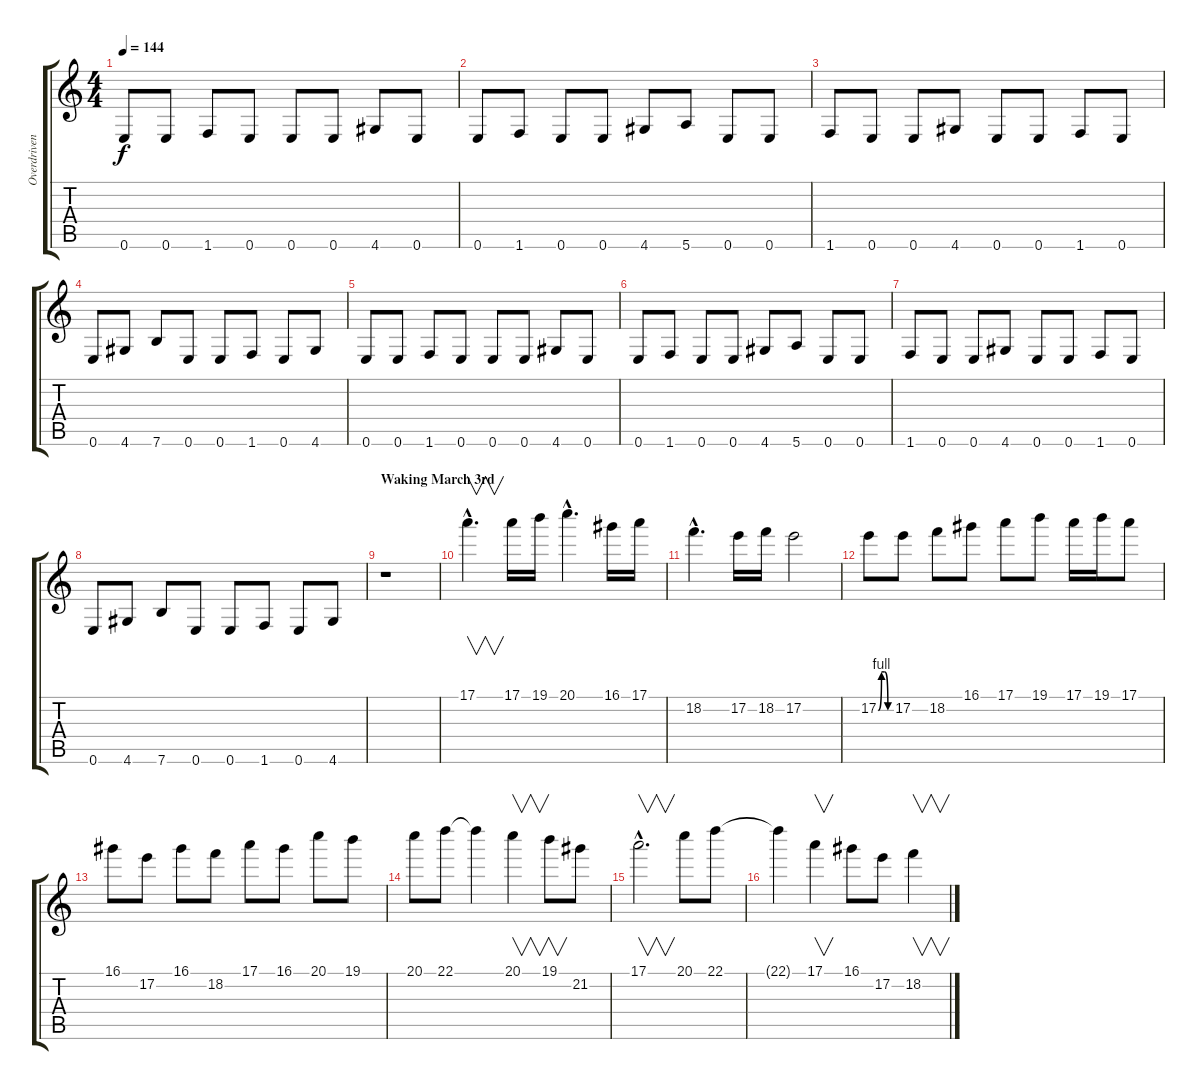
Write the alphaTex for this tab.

\track ("Overdriven Guitar" "Overdriven") {instrument overdrivenguitar}
\staff {score tabs}
\tuning (E4 B3 G3 D3 A2 E2) {hide}
\ts (4 4)
\tempo 144
\clef g2
\ks c
0.6.8{dy f} 0.6.8 1.6.8 0.6.8 0.6.8 0.6.8 4.6.8 0.6.8 |
0.6.8 1.6.8 0.6.8 0.6.8 4.6.8 5.6.8 0.6.8 0.6.8 |
1.6.8 0.6.8 0.6.8 4.6.8 0.6.8 0.6.8 1.6.8 0.6.8 |
0.6.8 4.6.8 7.6.8 0.6.8 0.6.8 1.6.8 0.6.8 4.6.8 |
0.6.8 0.6.8 1.6.8 0.6.8 0.6.8 0.6.8 4.6.8 0.6.8 |
0.6.8 1.6.8 0.6.8 0.6.8 4.6.8 5.6.8 0.6.8 0.6.8 |
1.6.8 0.6.8 0.6.8 4.6.8 0.6.8 0.6.8 1.6.8 0.6.8 |
0.6.8 4.6.8 7.6.8 0.6.8 0.6.8 1.6.8 0.6.8 4.6.8 |
\section ("" "Waking March 3rd")
r.1 |
17.1{hac}.4{v d} 17.1.16 19.1.16 20.1{hac}.4{d} 16.1.16 17.1.16 |
18.2{hac}.4{d} 17.2.16 18.2.16 17.2.2 |
17.2{be (custom 0 0 15 4 30 4 45 0 60 0)}.8 17.2.8 18.2.8 16.1.8 17.1.8 19.1.8 17.1.16 19.1.16 17.1.8 |
16.1.8 17.2.8 16.1.8 18.2.8 17.1.8 16.1.8 20.1.8 19.1.8 |
20.1.8 22.1.8 22.1{t}.4 20.1.4{v} 19.1.8{v} 21.2.8 |
17.1{hac}.2{v d} 20.1.8 22.1.8 |
22.1{t}.4 17.1.4{v} 16.1.8 17.2.8 18.2.4{v}
